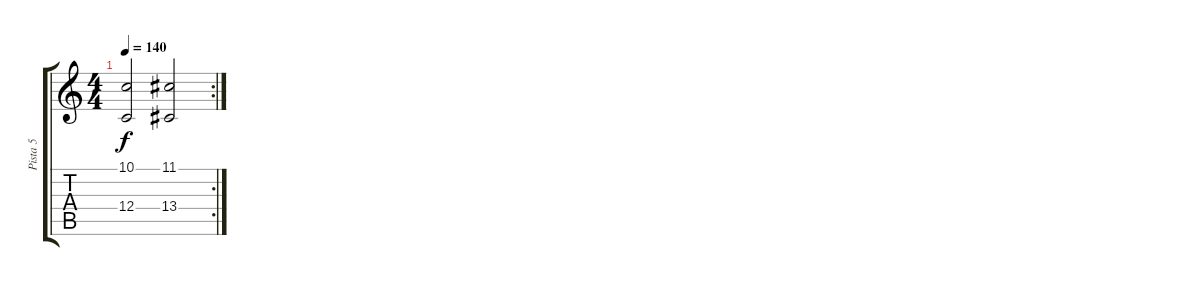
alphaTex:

\track ("Pista 5" "Pista 5") {instrument rockorgan}
\staff {score tabs}
\tuning (D4 A3 F3 C3 G2 C2) {hide}
\rc 2
\ts (4 4)
\tempo 140
\clef g2
\ks c
(10.1 12.4).2{dy f} (11.1 13.4).2
